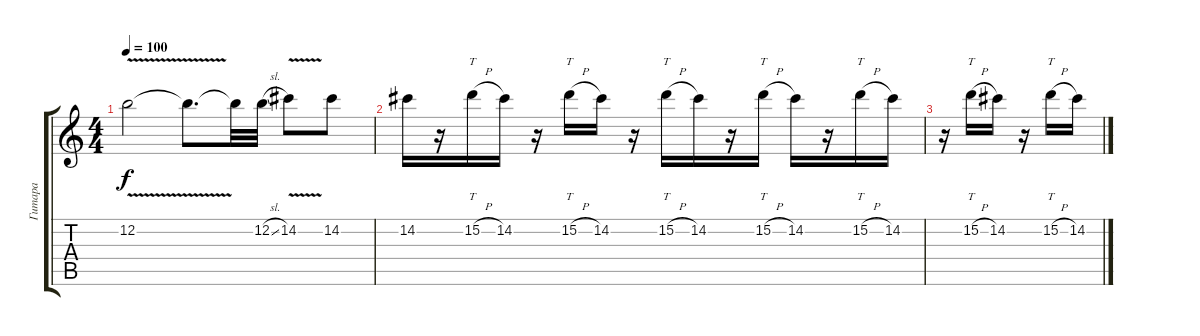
\track ("Гитара" "Гитара") {instrument distortionguitar}
\staff {score tabs}
\tuning (E4 B3 G3 D3 A2 E2) {hide}
\ts (4 4)
\tempo 100
\clef g2
\ks c
12.2{v}.2{dy f} 12.2{t}.8{d} 12.2{t}.32 12.2{sl}.32 14.2{v}.8 14.2.8 |
14.2.16 r.16 15.2{h}.16{tt} 14.2.16 r.16 15.2{h}.16{tt} 14.2.16 r.16 15.2{h}.16{tt} 14.2.16 r.16 15.2{h}.16{tt} 14.2.16 r.16 15.2{h}.16{tt} 14.2.16 |
r.16 15.2{h}.16{tt} 14.2.16 r.16 15.2{h}.16{tt} 14.2.16
